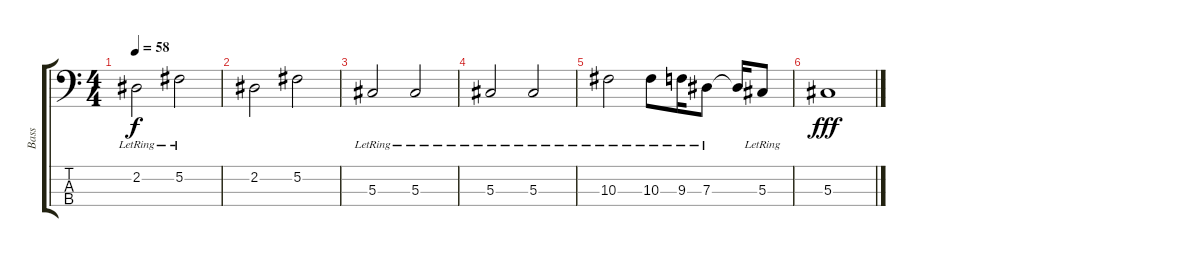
\track ("Bass" "Bass") {instrument fretlessbass}
\staff {score tabs}
\tuning (Gb2 Db2 Ab1 Eb1) {hide}
\ts (4 4)
\tempo 58
\clef f4
\ks c
2.2{lr}.2{dy f} 5.2{lr}.2 |
2.2.2 5.2.2 |
5.3{lr}.2 5.3{lr}.2 |
5.3{lr}.2 5.3{lr}.2 |
10.3{lr}.2 10.3{lr}.8 9.3{lr}.16 7.3{lr}.8 7.3{t}.16 5.3{lr}.8 |
5.3.1{dy fff}
